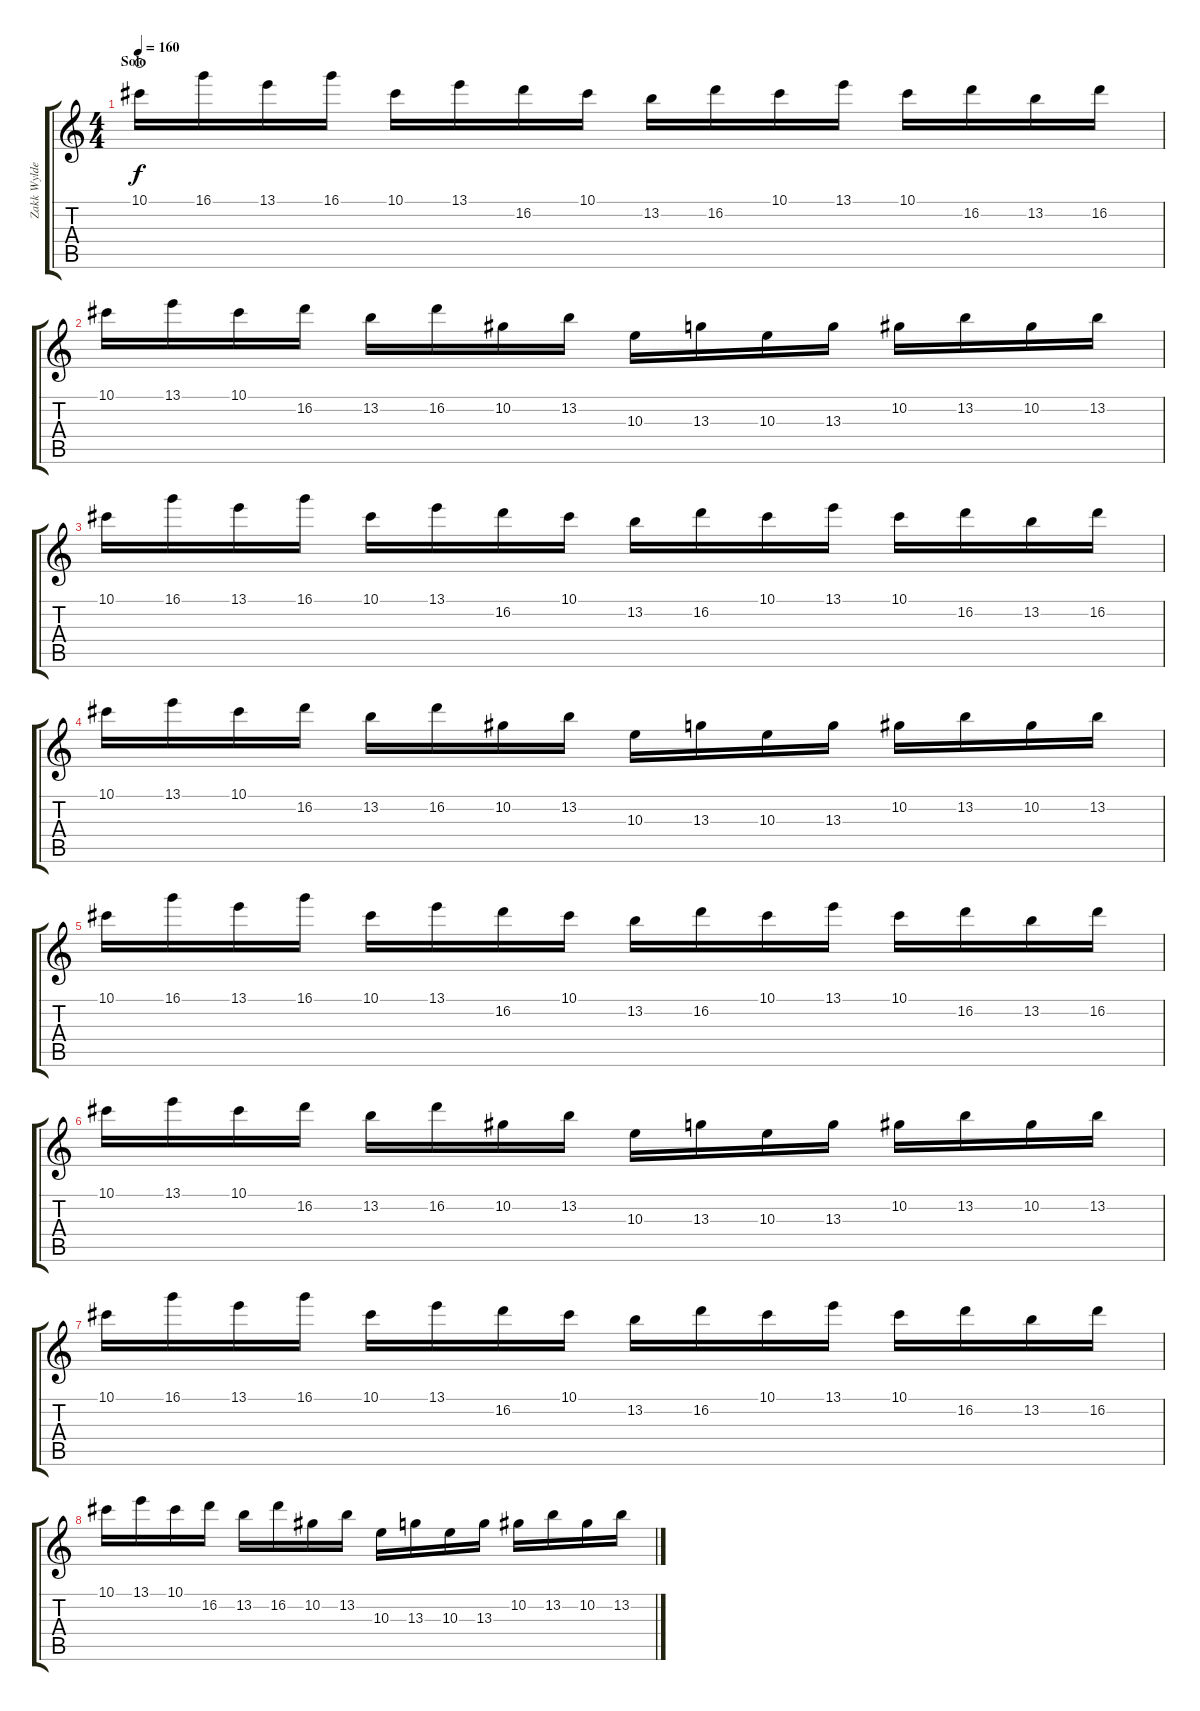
\track ("Zakk Wylde" "Zakk Wylde") {instrument distortionguitar}
\staff {score tabs}
\tuning (Eb4 Bb3 Gb3 Db3 Ab2 Db2) {hide}
\ts (4 4)
\section ("" "Solo")
\tempo 160
\clef g2
\ks c
10.1.16{dy f waho} 16.1.16 13.1.16 16.1.16 10.1.16 13.1.16 16.2.16 10.1.16 13.2.16 16.2.16 10.1.16 13.1.16 10.1.16 16.2.16 13.2.16 16.2.16 |
10.1.16 13.1.16 10.1.16 16.2.16 13.2.16 16.2.16 10.2.16 13.2.16 10.3.16 13.3.16 10.3.16 13.3.16 10.2.16 13.2.16 10.2.16 13.2.16 |
10.1.16 16.1.16 13.1.16 16.1.16 10.1.16 13.1.16 16.2.16 10.1.16 13.2.16 16.2.16 10.1.16 13.1.16 10.1.16 16.2.16 13.2.16 16.2.16 |
10.1.16 13.1.16 10.1.16 16.2.16 13.2.16 16.2.16 10.2.16 13.2.16 10.3.16 13.3.16 10.3.16 13.3.16 10.2.16 13.2.16 10.2.16 13.2.16 |
10.1.16 16.1.16 13.1.16 16.1.16 10.1.16 13.1.16 16.2.16 10.1.16 13.2.16 16.2.16 10.1.16 13.1.16 10.1.16 16.2.16 13.2.16 16.2.16 |
10.1.16 13.1.16 10.1.16 16.2.16 13.2.16 16.2.16 10.2.16 13.2.16 10.3.16 13.3.16 10.3.16 13.3.16 10.2.16 13.2.16 10.2.16 13.2.16 |
10.1.16 16.1.16 13.1.16 16.1.16 10.1.16 13.1.16 16.2.16 10.1.16 13.2.16 16.2.16 10.1.16 13.1.16 10.1.16 16.2.16 13.2.16 16.2.16 |
10.1.16 13.1.16 10.1.16 16.2.16 13.2.16 16.2.16 10.2.16 13.2.16 10.3.16 13.3.16 10.3.16 13.3.16 10.2.16 13.2.16 10.2.16 13.2.16
